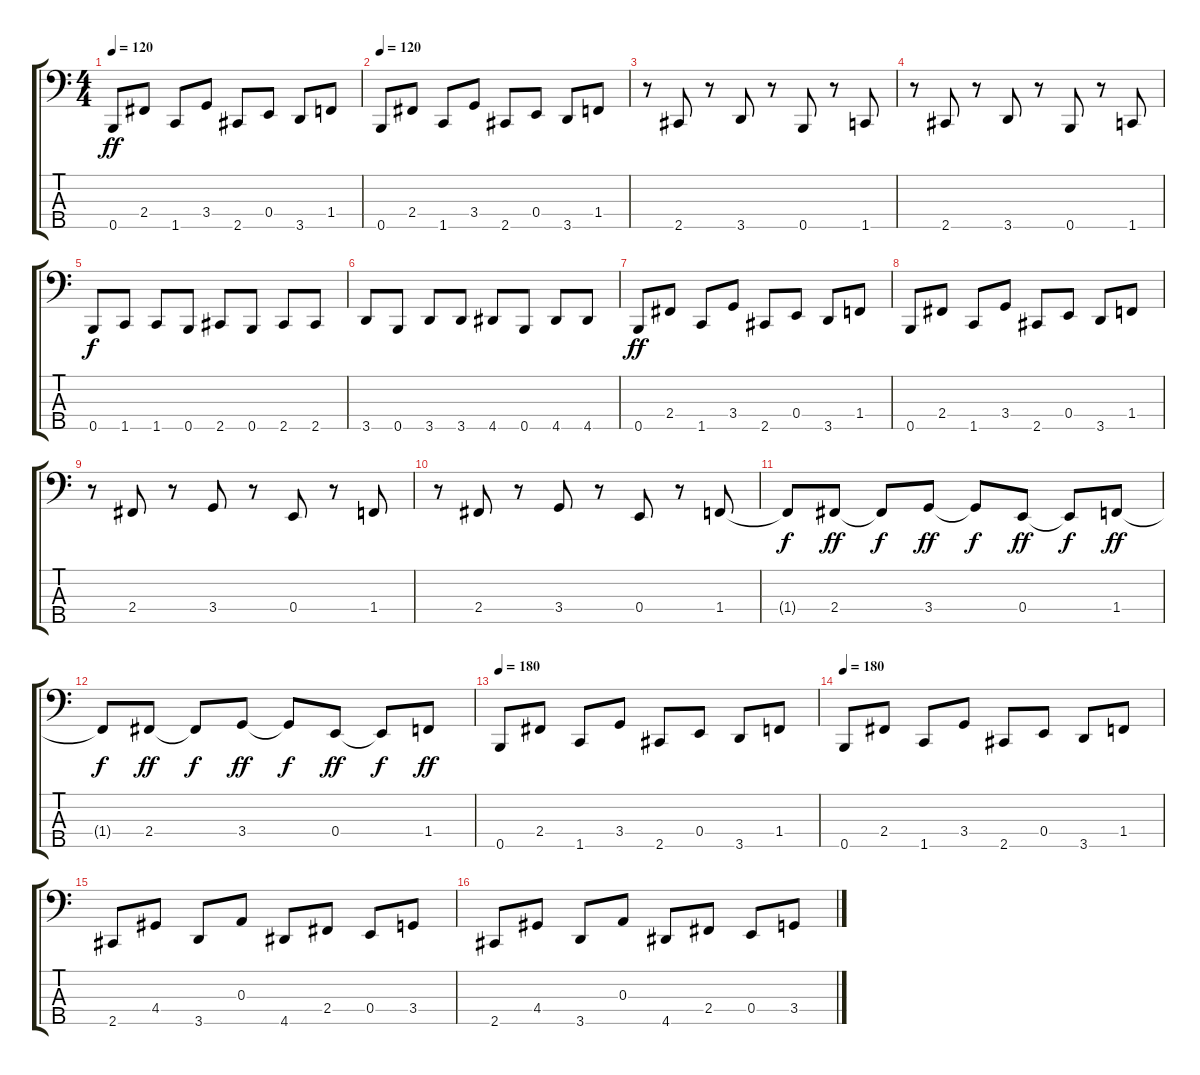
\track "" {instrument electricbassfinger}
\staff {score tabs}
\tuning (G2 D2 A1 E1 B0) {hide}
\ts (4 4)
\tempo 120
\clef f4
\ks c
0.5.8{dy ff instrument electricbassfinger} 2.4.8 1.5.8 3.4.8 2.5.8 0.4.8 3.5.8 1.4.8 |
\tempo 120
0.5.8 2.4.8 1.5.8 3.4.8 2.5.8 0.4.8 3.5.8 1.4.8 |
r.8 2.5.8 r.8 3.5.8 r.8 0.5.8 r.8 1.5.8 |
r.8 2.5.8 r.8 3.5.8 r.8 0.5.8 r.8 1.5.8 |
0.5.8{dy f} 1.5.8 1.5.8 0.5.8 2.5.8 0.5.8 2.5.8 2.5.8 |
3.5.8 0.5.8 3.5.8 3.5.8 4.5.8 0.5.8 4.5.8 4.5.8 |
0.5.8{dy ff} 2.4.8 1.5.8 3.4.8 2.5.8 0.4.8 3.5.8 1.4.8 |
0.5.8 2.4.8 1.5.8 3.4.8 2.5.8 0.4.8 3.5.8 1.4.8 |
r.8 2.4.8 r.8 3.4.8 r.8 0.4.8 r.8 1.4.8 |
r.8 2.4.8 r.8 3.4.8 r.8 0.4.8 r.8 1.4.8 |
1.4{t}.8{dy f} 2.4.8{dy ff} 2.4{t}.8{dy f} 3.4.8{dy ff} 3.4{t}.8{dy f} 0.4.8{dy ff} 0.4{t}.8{dy f} 1.4.8{dy ff} |
1.4{t}.8{dy f} 2.4.8{dy ff} 2.4{t}.8{dy f} 3.4.8{dy ff} 3.4{t}.8{dy f} 0.4.8{dy ff} 0.4{t}.8{dy f} 1.4.8{dy ff} |
\tempo 180
0.5.8 2.4.8 1.5.8 3.4.8 2.5.8 0.4.8 3.5.8 1.4.8 |
\tempo 180
0.5.8 2.4.8 1.5.8 3.4.8 2.5.8 0.4.8 3.5.8 1.4.8 |
2.5.8 4.4.8 3.5.8 0.3.8 4.5.8 2.4.8 0.4.8 3.4.8 |
2.5.8 4.4.8 3.5.8 0.3.8 4.5.8 2.4.8 0.4.8 3.4.8
